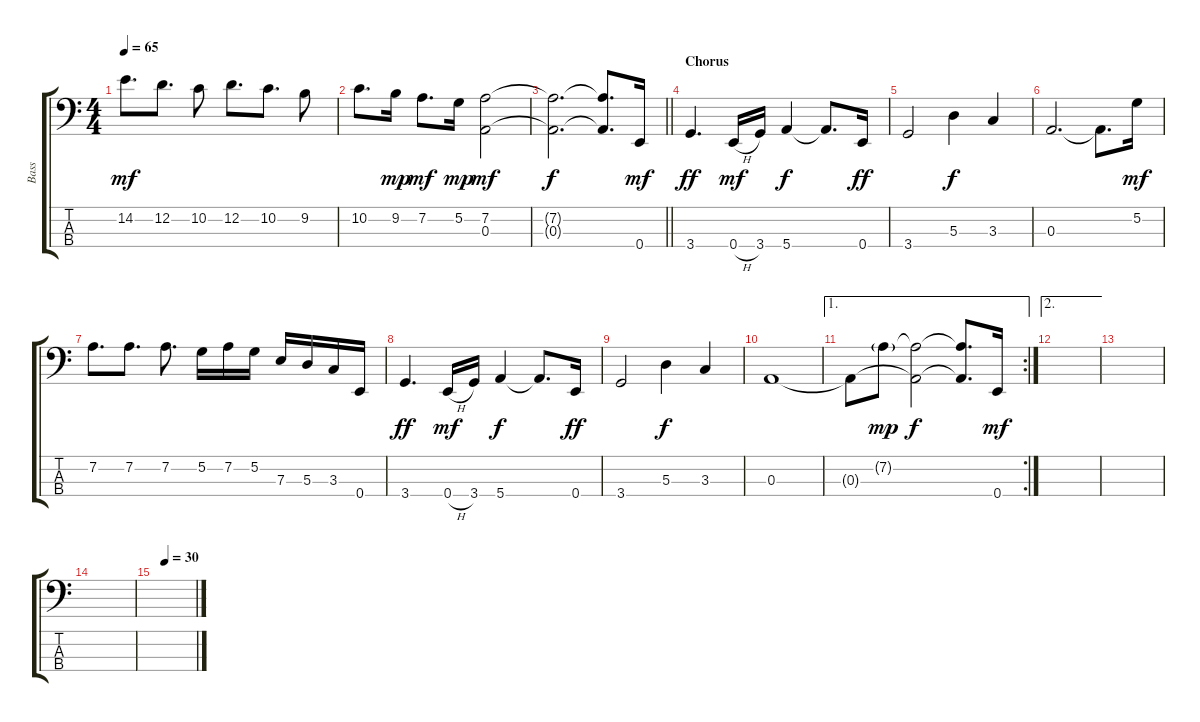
\track ("Bass" "Bass") {instrument electricbassfinger}
\staff {score tabs}
\tuning (G2 D2 A1 E1) {hide}
\ts (4 4)
\tempo 65
\clef f4
\ks c
14.2.8{d dy mf} 12.2.8{d} 10.2.8 12.2.8{d} 10.2.8{d} 9.2.8 |
10.2.8{d} 9.2.16{dy mp} 7.2.8{d dy mf} 5.2.16{dy mp} (7.2 0.3).2{dy mf} |
\barLineRight lightlight
(7.2{t} 0.3{t}).2{d dy f} (7.2{t} 0.3{t}).8{d} 0.4.16{dy mf} |
\section ("" "Chorus")
3.4.4{d dy ff} 0.4{h}.16{dy mf} 3.4.16 5.4.4{dy f} 5.4{t}.8{d} 0.4.16{dy ff} |
3.4.2 5.3.4{dy f} 3.3.4 |
0.3.2{d} 0.3{t}.8{d} 5.2.16{dy mf} |
7.2.8{d} 7.2.8{d} 7.2.8{d} 5.2.16 7.2.16 5.2.16 7.3.16 5.3.16 3.3.16 0.4.16 |
3.4.4{d dy ff} 0.4{h}.16{dy mf} 3.4.16 5.4.4{dy f} 5.4{t}.8{d} 0.4.16{dy ff} |
3.4.2 5.3.4{dy f} 3.3.4 |
0.3.1 |
\ae 1
\rc 2
0.3{t}.8 7.2{g}.8{dy mp} (7.2{t} 0.3{t}).2{dy f} (7.2{t} 0.3{t}).8{d} 0.4.16{dy mf} |
\ae 2
|
|
|
\tempo (30 0.25)
